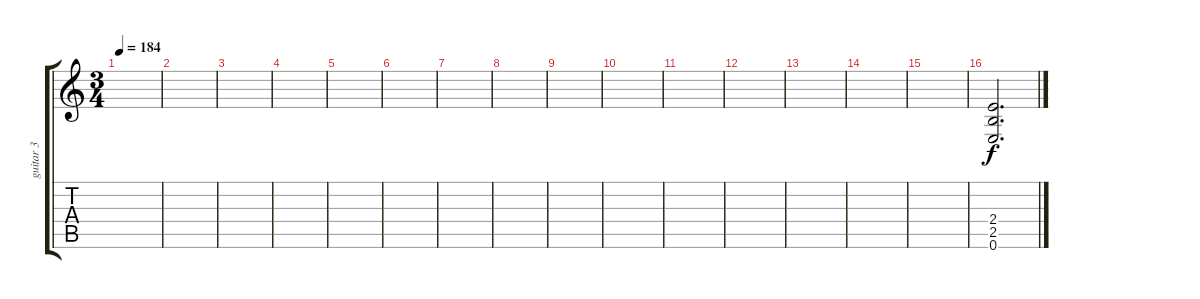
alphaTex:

\track ("guitar 3" "guitar 3") {instrument overdrivenguitar}
\staff {score tabs}
\tuning (E4 B3 G3 D3 A2 E2) {hide}
\ts (3 4)
\tempo 184
\clef g2
\ks c
|
|
|
|
|
|
|
|
|
|
|
|
|
|
|
(2.4 2.5 0.6).2{d}
